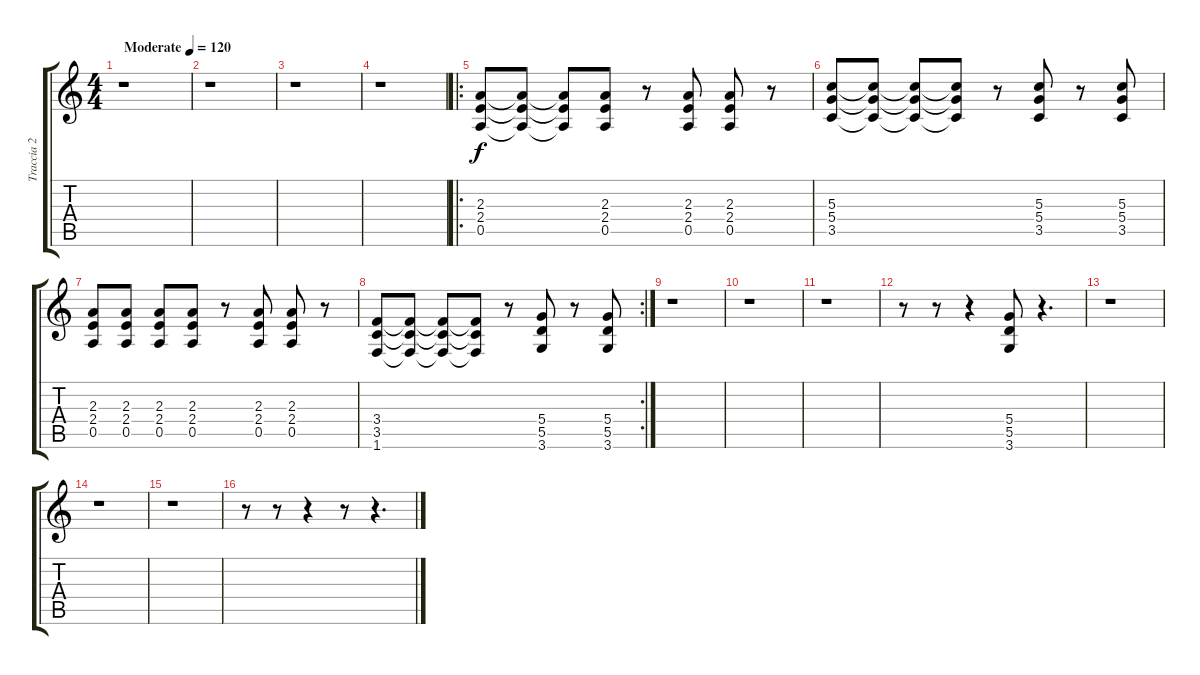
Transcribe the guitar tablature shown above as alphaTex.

\track ("Traccia 2" "Traccia 2") {instrument distortionguitar}
\staff {score tabs}
\tuning (E4 B3 G3 D3 A2 E2) {hide}
\ts (4 4)
\tempo (120 "Moderate")
\clef g2
\ks c
r.1{dy f instrument distortionguitar} |
r.1 |
r.1 |
r.1 |
\ro
(2.3 2.4 0.5).8{volume 14 balance 8 instrument distortionguitar} (2.3{t} 2.4{t} 0.5{t}).8 (2.3{t} 2.4{t} 0.5{t}).8 (2.3 2.4 0.5).8 r.8 (2.3 2.4 0.5).8 (2.3 2.4 0.5).8 r.8 |
(5.3 5.4 3.5).8 (5.3{t} 5.4{t} 3.5{t}).8 (5.3{t} 5.4{t} 3.5{t}).8 (5.3{t} 5.4{t} 3.5{t}).8 r.8 (5.3 5.4 3.5).8 r.8 (5.3 5.4 3.5).8 |
(2.3 2.4 0.5).8 (2.3 2.4 0.5).8 (2.3 2.4 0.5).8 (2.3 2.4 0.5).8 r.8 (2.3 2.4 0.5).8 (2.3 2.4 0.5).8 r.8 |
\rc 2
(3.4 3.5 1.6).8 (3.4{t} 3.5{t} 1.6{t}).8 (3.4{t} 3.5{t} 1.6{t}).8 (3.4{t} 3.5{t} 1.6{t}).8 r.8 (5.4 5.5 3.6).8 r.8 (5.4 5.5 3.6).8 |
r.1 |
r.1 |
r.1 |
r.8 r.8 r.4 (5.4 5.5 3.6).8 r.4{d} |
r.1 |
r.1 |
r.1 |
r.8 r.8 r.4 r.8 r.4{d}
